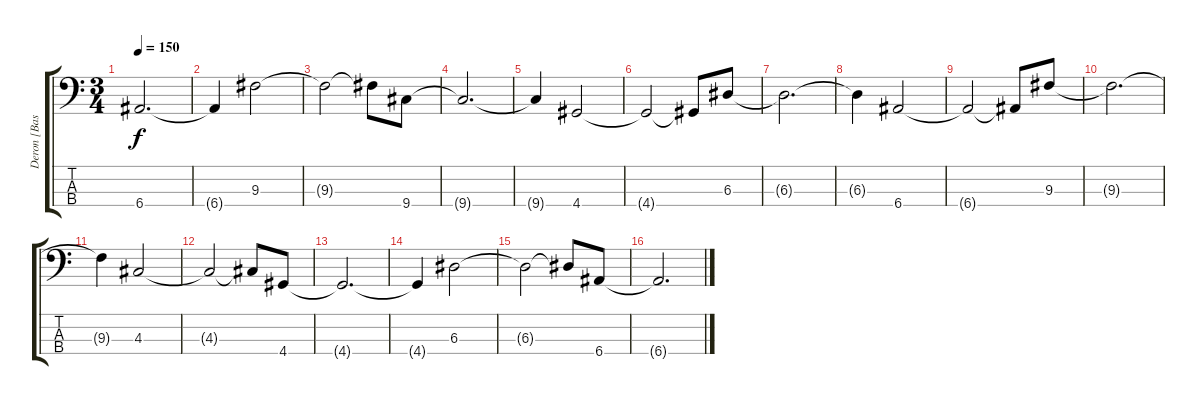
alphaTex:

\track ("Deron [Bass]" "Deron [Bas") {instrument electricbasspick}
\staff {score tabs}
\tuning (G2 D2 A1 E1) {hide}
\ts (3 4)
\tempo 150
\clef f4
\ks c
6.4{t}.2{d dy f} |
6.4{t}.4 9.3.2 |
9.3{t}.2 9.3{t}.8 9.4.8 |
9.4{t}.2{d} |
9.4{t}.4 4.4.2 |
4.4{t}.2 4.4{t}.8 6.3.8 |
6.3{t}.2{d} |
6.3{t}.4 6.4.2 |
6.4{t}.2 6.4{t}.8 9.3.8 |
9.3{t}.2{d} |
9.3{t}.4 4.3.2 |
4.3{t}.2 4.3{t}.8 4.4.8 |
4.4{t}.2{d} |
4.4{t}.4 6.3.2 |
6.3{t}.2 6.3{t}.8 6.4.8 |
6.4{t}.2{d}
